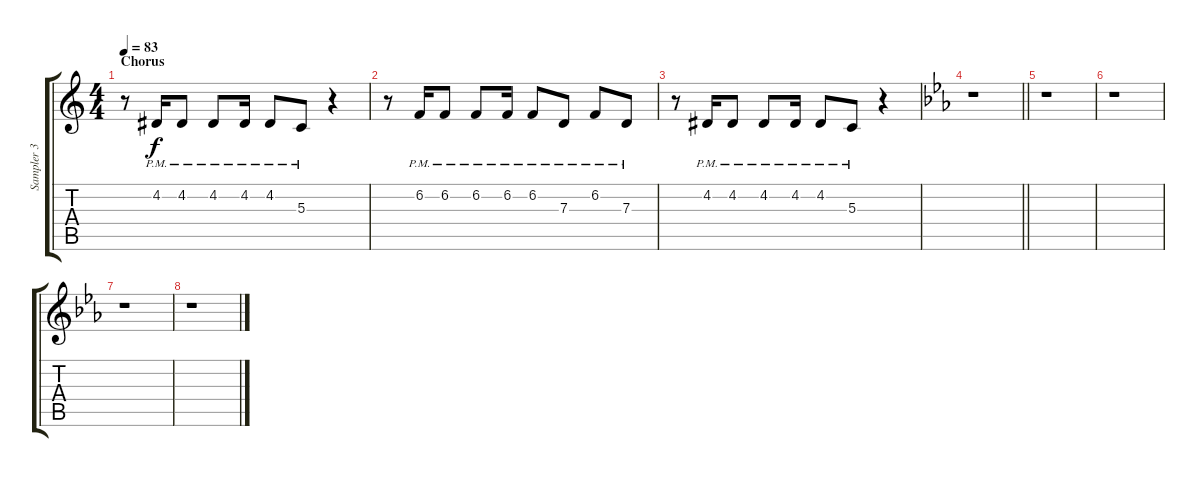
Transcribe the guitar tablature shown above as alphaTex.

\track ("Sampler 3" "Sampler 3") {instrument lead1square}
\staff {score tabs}
\tuning (E4 B3 G3 D3 A2 D2) {hide}
\ts (4 4)
\section ("" "Chorus")
\tempo 83
\clef g2
\ks c
r.8{dy f} 4.2{pm}.16 4.2{pm}.8 4.2{pm}.8 4.2{pm}.16 4.2{pm}.8 5.3{pm}.8 r.4 |
r.8 6.2{pm}.16 6.2{pm}.8 6.2{pm}.8 6.2{pm}.16 6.2{pm}.8 7.3{pm}.8 6.2{pm}.8 7.3{pm}.8 |
r.8 4.2{pm}.16 4.2{pm}.8 4.2{pm}.8 4.2{pm}.16 4.2{pm}.8 5.3{pm}.8 r.4 |
\barLineRight lightlight
\ks eb
r.1 |
r.1 |
r.1 |
r.1 |
r.1
